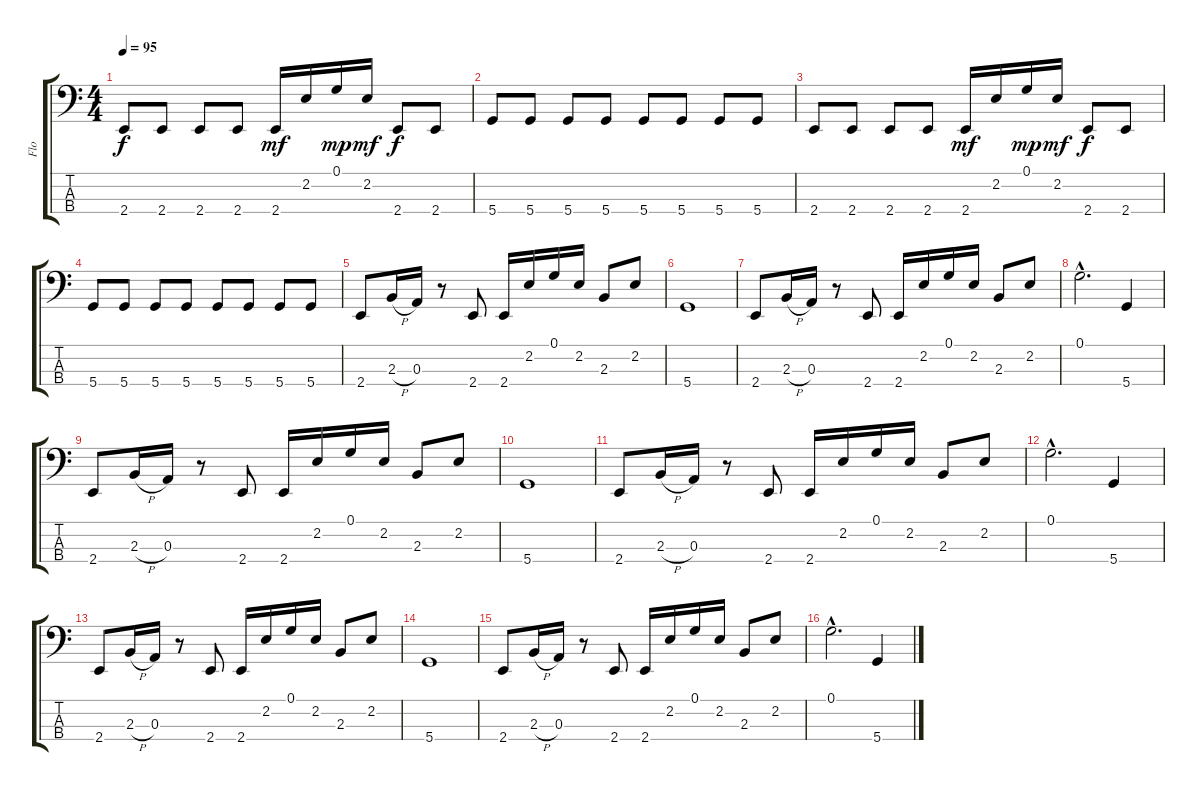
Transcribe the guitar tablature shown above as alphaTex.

\track ("Flo" "Flo") {instrument electricbassfinger}
\staff {score tabs}
\tuning (G2 D2 A1 D1) {hide}
\ts (4 4)
\tempo 95
\clef f4
\ks c
2.4.8{dy f} 2.4.8 2.4.8 2.4.8 2.4.16{dy mf} 2.2.16 0.1.16{dy mp} 2.2.16{dy mf} 2.4.8{dy f} 2.4.8 |
5.4.8 5.4.8 5.4.8 5.4.8 5.4.8 5.4.8 5.4.8 5.4.8 |
2.4.8 2.4.8 2.4.8 2.4.8 2.4.16{dy mf} 2.2.16 0.1.16{dy mp} 2.2.16{dy mf} 2.4.8{dy f} 2.4.8 |
5.4.8 5.4.8 5.4.8 5.4.8 5.4.8 5.4.8 5.4.8 5.4.8 |
2.4.8 2.3{h}.16 0.3.16 r.8 2.4.8 2.4.16 2.2.16 0.1.16 2.2.16 2.3.8 2.2.8 |
5.4.1 |
2.4.8 2.3{h}.16 0.3.16 r.8 2.4.8 2.4.16 2.2.16 0.1.16 2.2.16 2.3.8 2.2.8 |
0.1{hac}.2{d} 5.4.4 |
2.4.8 2.3{h}.16 0.3.16 r.8 2.4.8 2.4.16 2.2.16 0.1.16 2.2.16 2.3.8 2.2.8 |
5.4.1 |
2.4.8 2.3{h}.16 0.3.16 r.8 2.4.8 2.4.16 2.2.16 0.1.16 2.2.16 2.3.8 2.2.8 |
0.1{hac}.2{d} 5.4.4 |
2.4.8 2.3{h}.16 0.3.16 r.8 2.4.8 2.4.16 2.2.16 0.1.16 2.2.16 2.3.8 2.2.8 |
5.4.1 |
2.4.8 2.3{h}.16 0.3.16 r.8 2.4.8 2.4.16 2.2.16 0.1.16 2.2.16 2.3.8 2.2.8 |
0.1{hac}.2{d} 5.4.4
